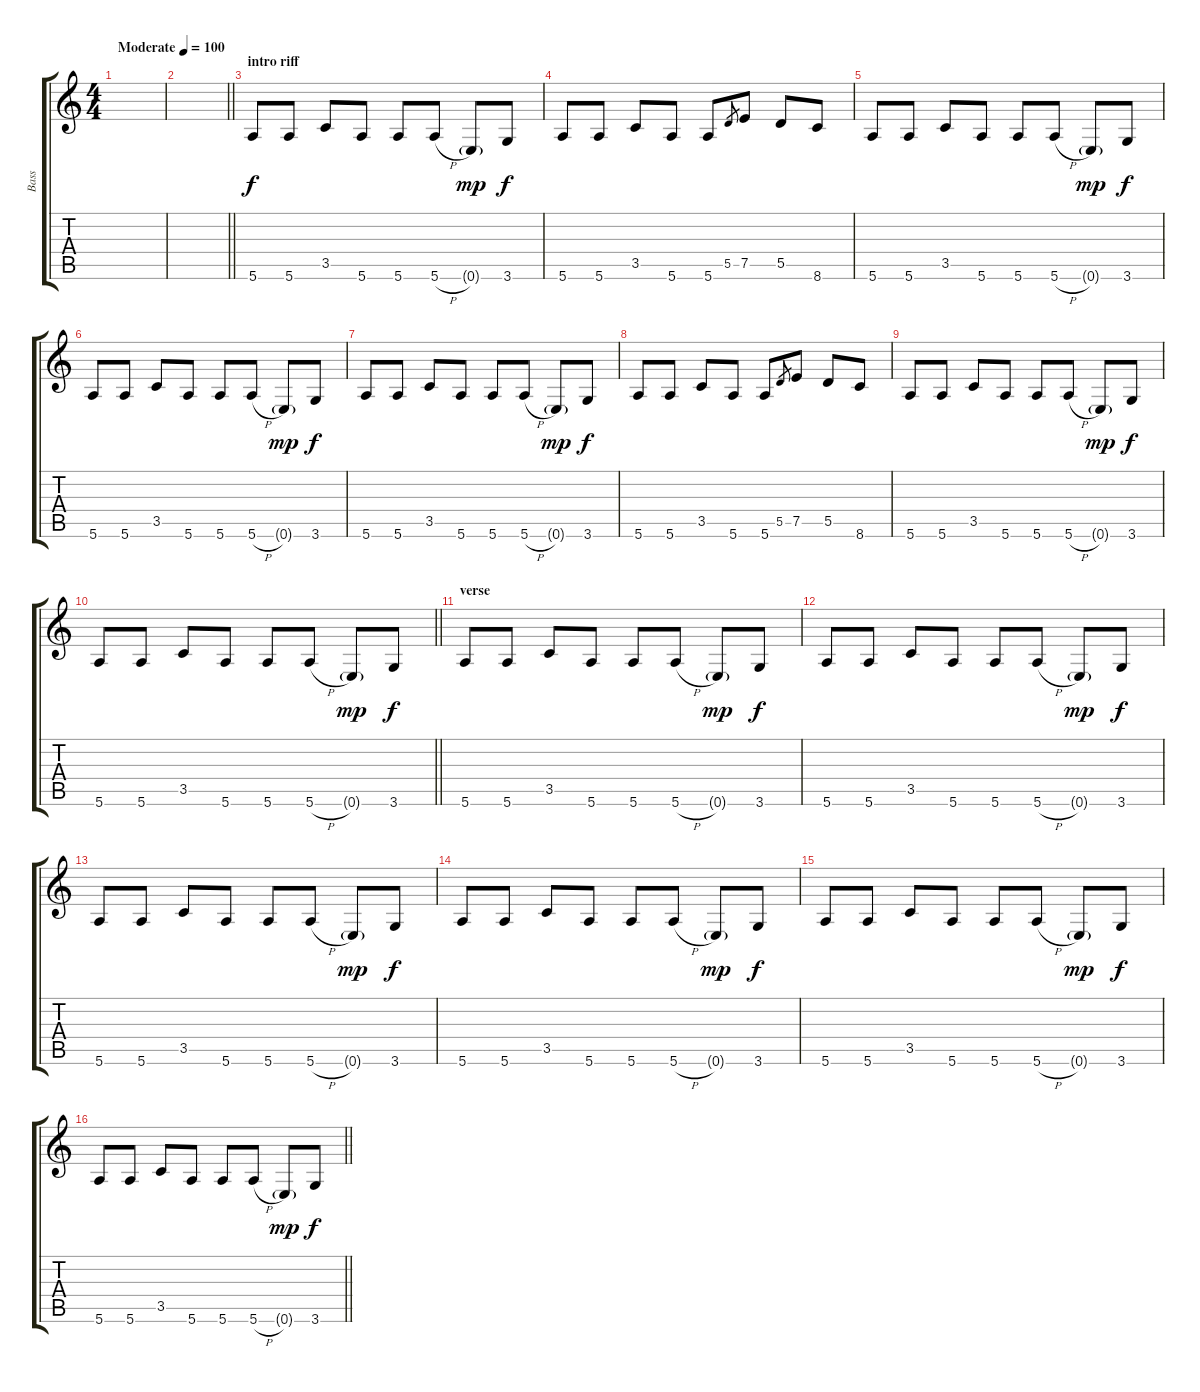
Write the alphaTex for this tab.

\track ("Bass" "Bass") {instrument electricbassfinger}
\staff {score tabs}
\tuning (E4 B3 G3 D3 A2 E2) {hide}
\ts (4 4)
\tempo (100 "Moderate")
\clef g2
\ks c
|
\barLineRight lightlight
|
\section ("" "intro riff")
5.6.8 5.6.8 3.5.8 5.6.8 5.6.8 5.6{h}.8 0.6{g}.8{dy mp} 3.6.8{dy f} |
5.6.8 5.6.8 3.5.8 5.6.8 5.6.8 5.5.8{gr} 7.5.8 5.5.8 8.6.8 |
5.6.8 5.6.8 3.5.8 5.6.8 5.6.8 5.6{h}.8 0.6{g}.8{dy mp} 3.6.8{dy f} |
5.6.8 5.6.8 3.5.8 5.6.8 5.6.8 5.6{h}.8 0.6{g}.8{dy mp} 3.6.8{dy f} |
5.6.8 5.6.8 3.5.8 5.6.8 5.6.8 5.6{h}.8 0.6{g}.8{dy mp} 3.6.8{dy f} |
5.6.8 5.6.8 3.5.8 5.6.8 5.6.8 5.5.8{gr} 7.5.8 5.5.8 8.6.8 |
5.6.8 5.6.8 3.5.8 5.6.8 5.6.8 5.6{h}.8 0.6{g}.8{dy mp} 3.6.8{dy f} |
\barLineRight lightlight
5.6.8 5.6.8 3.5.8 5.6.8 5.6.8 5.6{h}.8 0.6{g}.8{dy mp} 3.6.8{dy f} |
\section ("" "verse")
5.6.8 5.6.8 3.5.8 5.6.8 5.6.8 5.6{h}.8 0.6{g}.8{dy mp} 3.6.8{dy f} |
5.6.8 5.6.8 3.5.8 5.6.8 5.6.8 5.6{h}.8 0.6{g}.8{dy mp} 3.6.8{dy f} |
5.6.8 5.6.8 3.5.8 5.6.8 5.6.8 5.6{h}.8 0.6{g}.8{dy mp} 3.6.8{dy f} |
5.6.8 5.6.8 3.5.8 5.6.8 5.6.8 5.6{h}.8 0.6{g}.8{dy mp} 3.6.8{dy f} |
5.6.8 5.6.8 3.5.8 5.6.8 5.6.8 5.6{h}.8 0.6{g}.8{dy mp} 3.6.8{dy f} |
\barLineRight lightlight
5.6.8 5.6.8 3.5.8 5.6.8 5.6.8 5.6{h}.8 0.6{g}.8{dy mp} 3.6.8{dy f}
